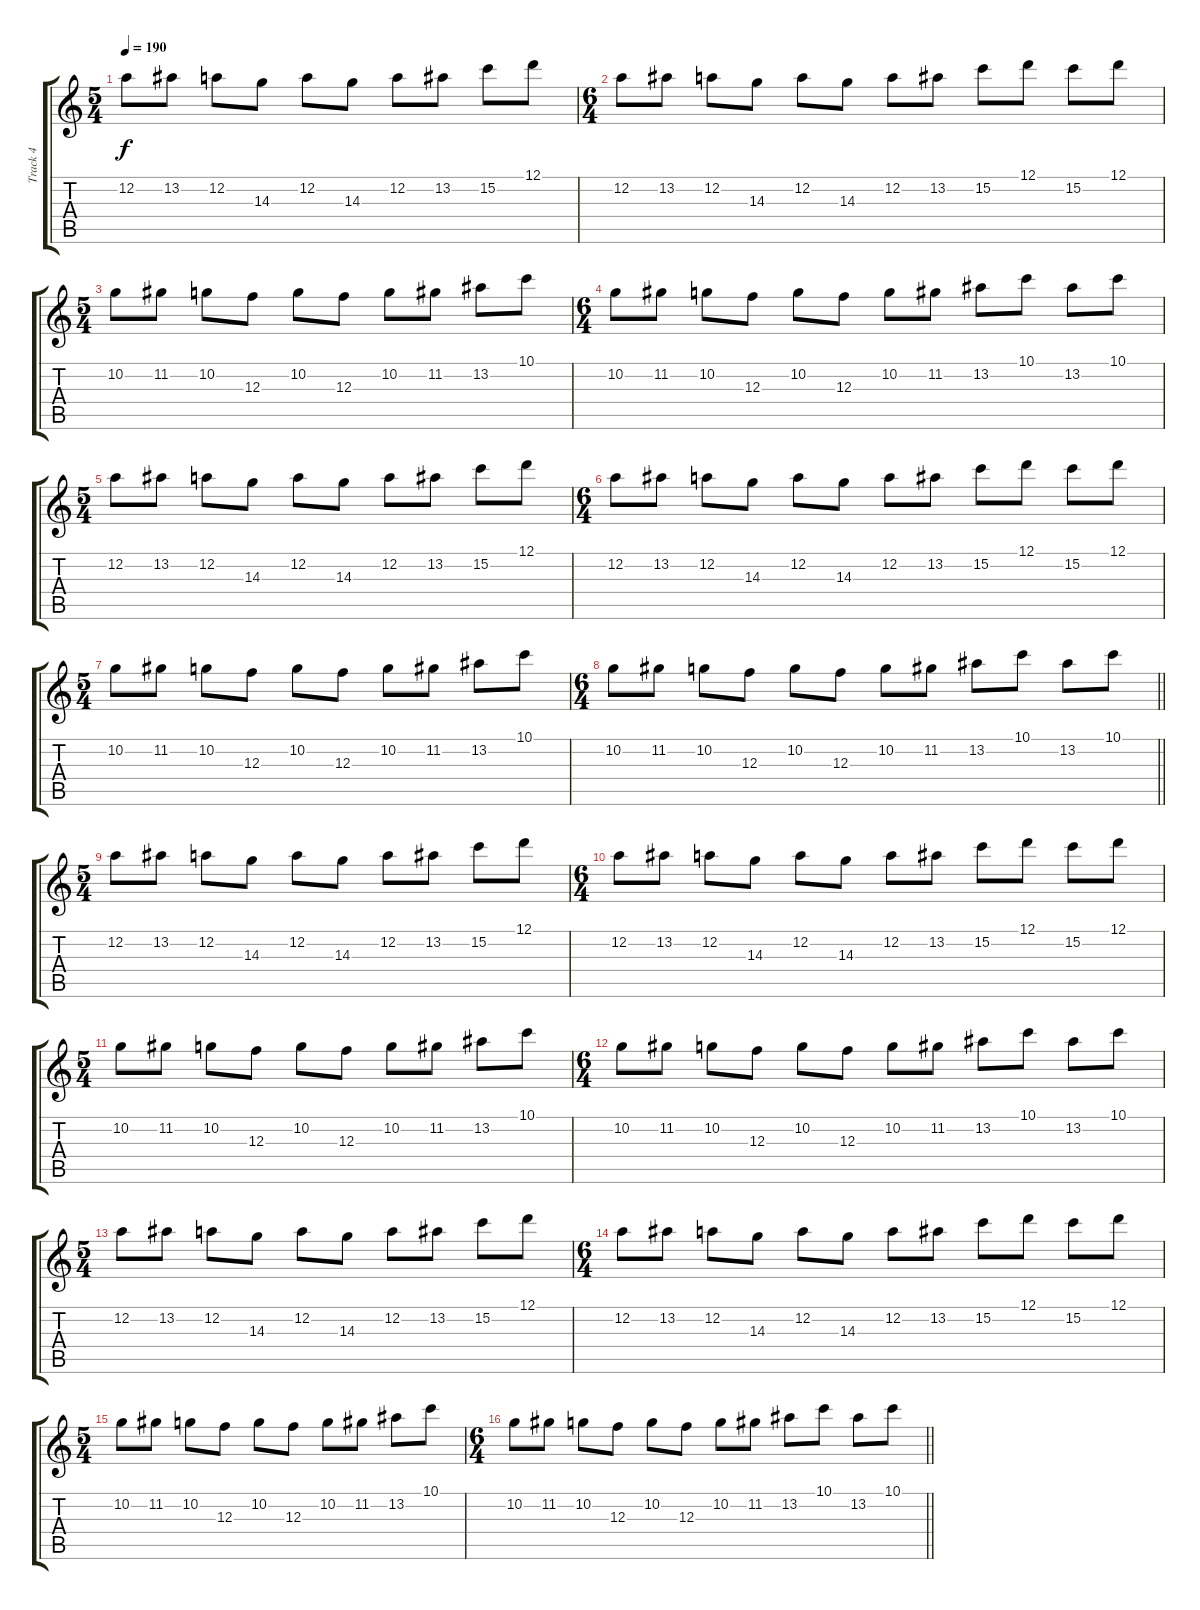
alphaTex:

\track ("Track 4" "Track 4") {instrument distortionguitar}
\staff {score tabs}
\tuning (D4 A3 F3 C3 G2 D2) {hide}
\ts (5 4)
\section ("" "")
\tempo 190
\clef g2
\ks c
12.2.8{dy f} 13.2.8 12.2.8 14.3.8 12.2.8 14.3.8 12.2.8 13.2.8 15.2.8 12.1.8 |
\ts (6 4)
12.2.8 13.2.8 12.2.8 14.3.8 12.2.8 14.3.8 12.2.8 13.2.8 15.2.8 12.1.8 15.2.8 12.1.8 |
\ts (5 4)
10.2.8 11.2.8 10.2.8 12.3.8 10.2.8 12.3.8 10.2.8 11.2.8 13.2.8 10.1.8 |
\ts (6 4)
10.2.8 11.2.8 10.2.8 12.3.8 10.2.8 12.3.8 10.2.8 11.2.8 13.2.8 10.1.8 13.2.8 10.1.8 |
\ts (5 4)
12.2.8 13.2.8 12.2.8 14.3.8 12.2.8 14.3.8 12.2.8 13.2.8 15.2.8 12.1.8 |
\ts (6 4)
12.2.8 13.2.8 12.2.8 14.3.8 12.2.8 14.3.8 12.2.8 13.2.8 15.2.8 12.1.8 15.2.8 12.1.8 |
\ts (5 4)
10.2.8 11.2.8 10.2.8 12.3.8 10.2.8 12.3.8 10.2.8 11.2.8 13.2.8 10.1.8 |
\ts (6 4)
\barLineRight lightlight
10.2.8 11.2.8 10.2.8 12.3.8 10.2.8 12.3.8 10.2.8 11.2.8 13.2.8 10.1.8 13.2.8 10.1.8 |
\ts (5 4)
\section ("" "")
12.2.8 13.2.8 12.2.8 14.3.8 12.2.8 14.3.8 12.2.8 13.2.8 15.2.8 12.1.8 |
\ts (6 4)
12.2.8 13.2.8 12.2.8 14.3.8 12.2.8 14.3.8 12.2.8 13.2.8 15.2.8 12.1.8 15.2.8 12.1.8 |
\ts (5 4)
10.2.8 11.2.8 10.2.8 12.3.8 10.2.8 12.3.8 10.2.8 11.2.8 13.2.8 10.1.8 |
\ts (6 4)
10.2.8 11.2.8 10.2.8 12.3.8 10.2.8 12.3.8 10.2.8 11.2.8 13.2.8 10.1.8 13.2.8 10.1.8 |
\ts (5 4)
12.2.8 13.2.8 12.2.8 14.3.8 12.2.8 14.3.8 12.2.8 13.2.8 15.2.8 12.1.8 |
\ts (6 4)
12.2.8 13.2.8 12.2.8 14.3.8 12.2.8 14.3.8 12.2.8 13.2.8 15.2.8 12.1.8 15.2.8 12.1.8 |
\ts (5 4)
10.2.8 11.2.8 10.2.8 12.3.8 10.2.8 12.3.8 10.2.8 11.2.8 13.2.8 10.1.8 |
\ts (6 4)
\barLineRight lightlight
10.2.8 11.2.8 10.2.8 12.3.8 10.2.8 12.3.8 10.2.8 11.2.8 13.2.8 10.1.8 13.2.8 10.1.8
